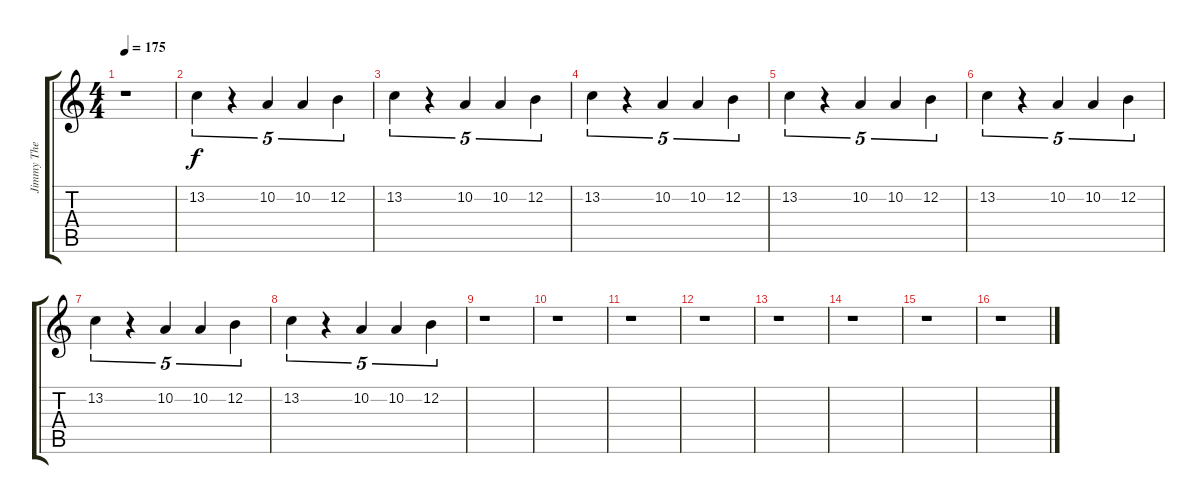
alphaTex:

\track ("Jimmy The Robot" "Jimmy The ") {instrument lead1square}
\staff {score tabs}
\tuning (E4 B3 G3 D3 A2 E2) {hide}
\ts (4 4)
\tempo 175
\clef g2
\ks c
r.1{dy f} |
13.2.4{tu (5 4)} r.4{tu (5 4)} 10.2.4{tu (5 4)} 10.2.4{tu (5 4)} 12.2.4{tu (5 4)} |
13.2.4{tu (5 4)} r.4{tu (5 4)} 10.2.4{tu (5 4)} 10.2.4{tu (5 4)} 12.2.4{tu (5 4)} |
13.2.4{tu (5 4)} r.4{tu (5 4)} 10.2.4{tu (5 4)} 10.2.4{tu (5 4)} 12.2.4{tu (5 4)} |
13.2.4{tu (5 4)} r.4{tu (5 4)} 10.2.4{tu (5 4)} 10.2.4{tu (5 4)} 12.2.4{tu (5 4)} |
13.2.4{tu (5 4)} r.4{tu (5 4)} 10.2.4{tu (5 4)} 10.2.4{tu (5 4)} 12.2.4{tu (5 4)} |
13.2.4{tu (5 4)} r.4{tu (5 4)} 10.2.4{tu (5 4)} 10.2.4{tu (5 4)} 12.2.4{tu (5 4)} |
13.2.4{tu (5 4)} r.4{tu (5 4)} 10.2.4{tu (5 4)} 10.2.4{tu (5 4)} 12.2.4{tu (5 4)} |
r.1 |
r.1 |
r.1 |
r.1 |
r.1 |
r.1 |
r.1 |
r.1
